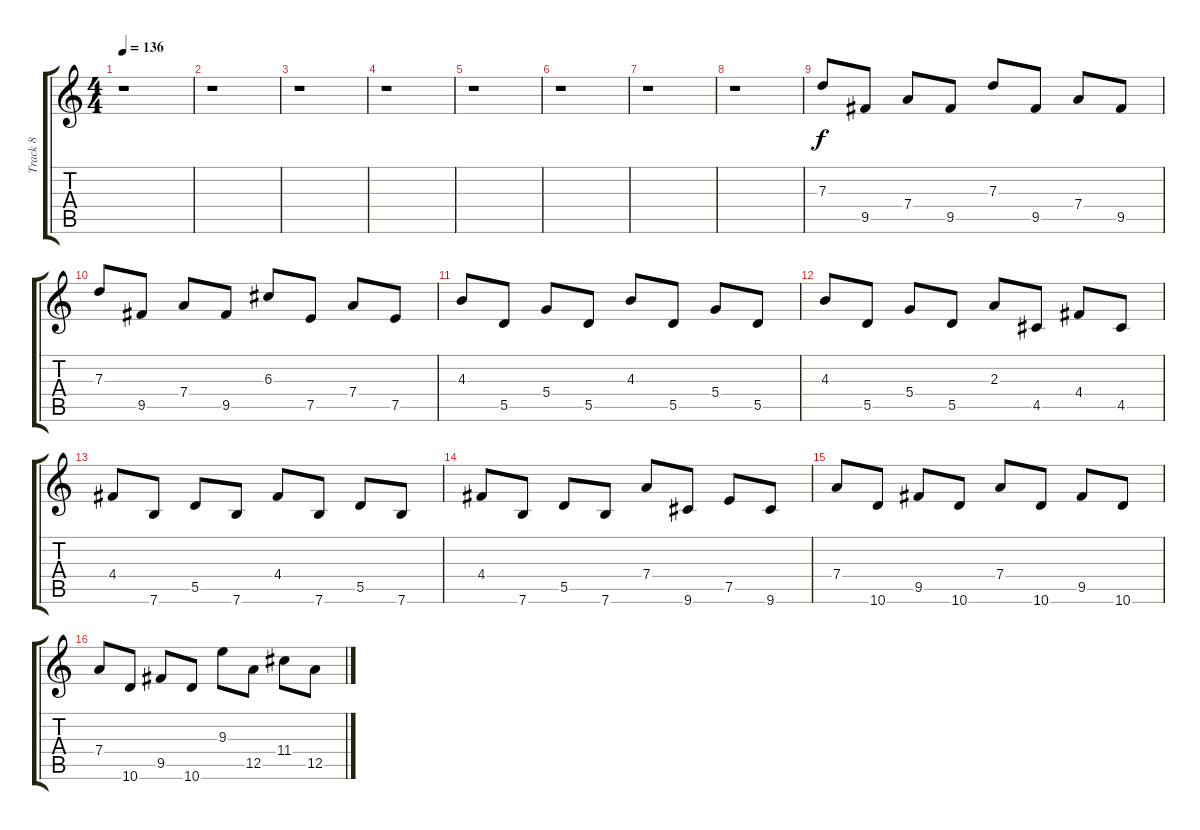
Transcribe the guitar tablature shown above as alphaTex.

\track ("Track 8" "Track 8") {instrument acousticguitarsteel}
\staff {score tabs}
\tuning (E4 B3 G3 D3 A2 E2) {hide}
\ts (4 4)
\tempo 136
\clef g2
\ks c
r.1{dy f} |
r.1 |
r.1 |
r.1 |
r.1 |
r.1 |
r.1 |
r.1 |
7.3.8 9.5.8 7.4.8 9.5.8 7.3.8 9.5.8 7.4.8 9.5.8 |
7.3.8 9.5.8 7.4.8 9.5.8 6.3.8 7.5.8 7.4.8 7.5.8 |
4.3.8 5.5.8 5.4.8 5.5.8 4.3.8 5.5.8 5.4.8 5.5.8 |
4.3.8 5.5.8 5.4.8 5.5.8 2.3.8 4.5.8 4.4.8 4.5.8 |
4.4.8 7.6.8 5.5.8 7.6.8 4.4.8 7.6.8 5.5.8 7.6.8 |
4.4.8 7.6.8 5.5.8 7.6.8 7.4.8 9.6.8 7.5.8 9.6.8 |
7.4.8 10.6.8 9.5.8 10.6.8 7.4.8 10.6.8 9.5.8 10.6.8 |
7.4.8 10.6.8 9.5.8 10.6.8 9.3.8 12.5.8 11.4.8 12.5.8
